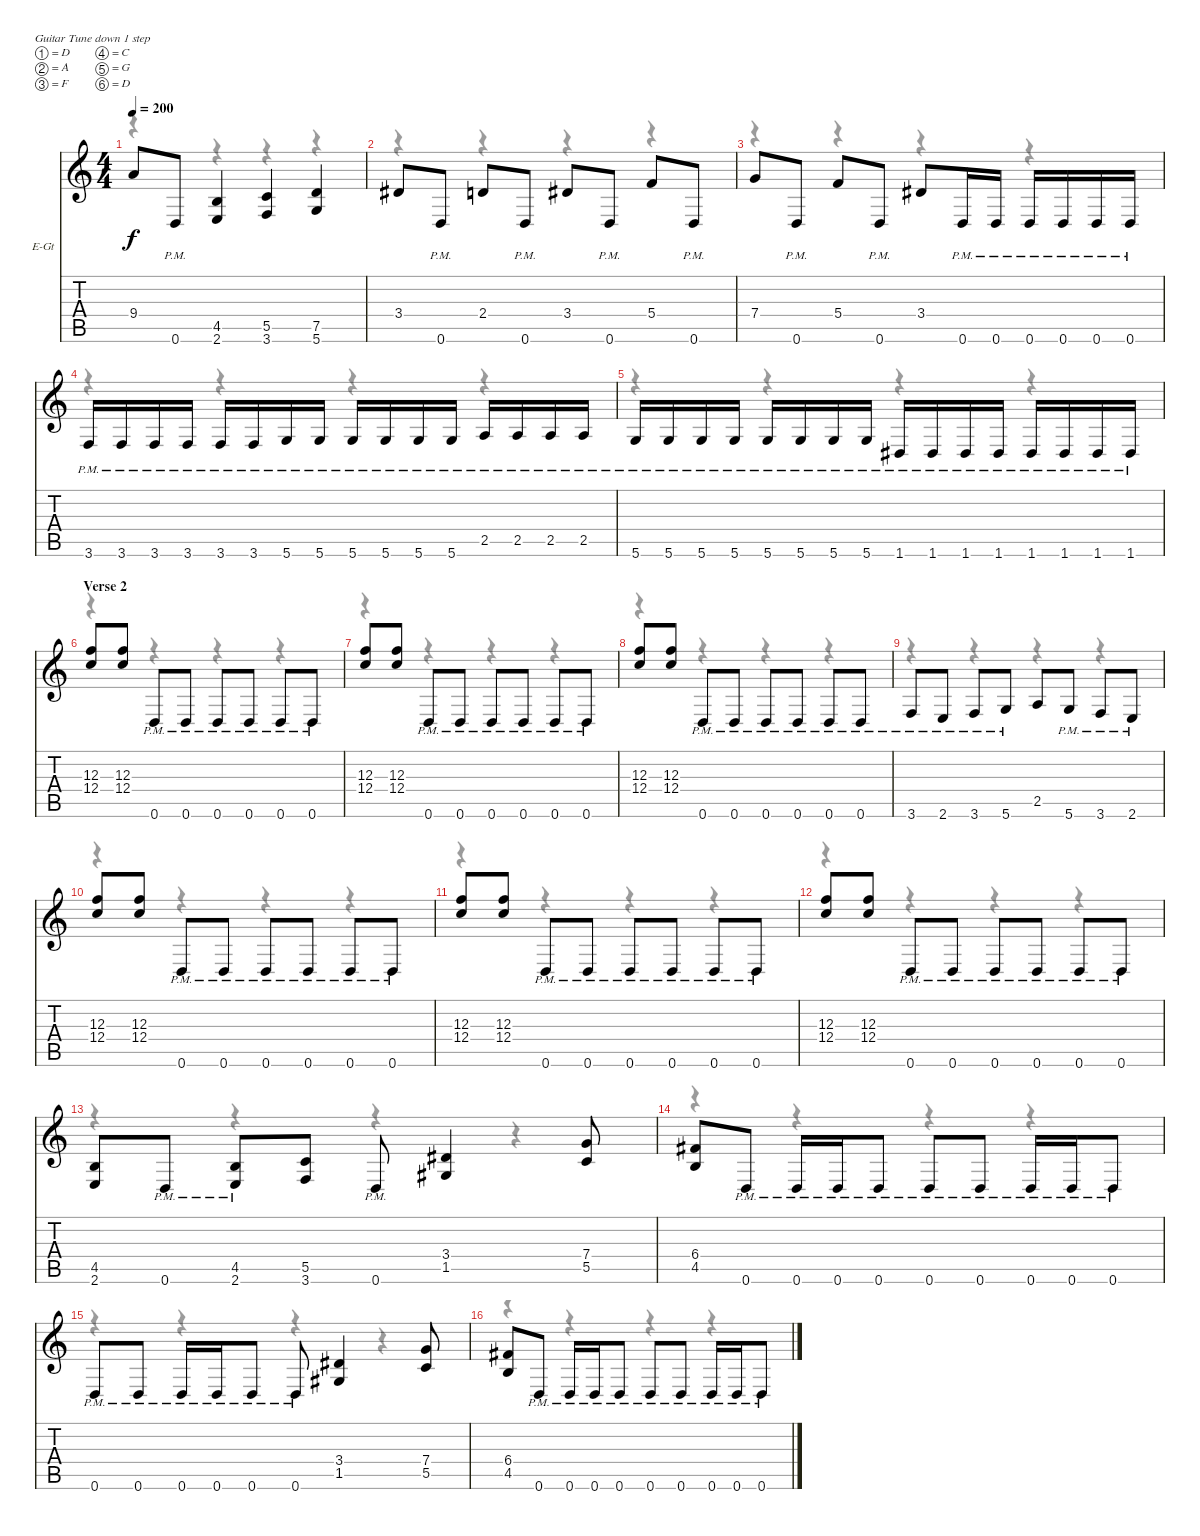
\bracketExtendMode nobrackets
\firstSystemTrackNameOrientation horizontal
\otherSystemsTrackNameOrientation horizontal
\track ("Sami Yli-Sirniö" "E-Gt") {instrument distortionguitar}
\staff {score tabs}
\tuning (D4 A3 F3 C3 G2 D2)
\voice
\ts (4 4)
\tempo 200
\clef g2
\ks c
9.4.8{dy f} 0.6{pm}.8 (4.5 2.6).4 (5.5 3.6).4 (7.5 5.6).4 |
3.4.8 0.6{pm}.8 2.4.8 0.6{pm}.8 3.4.8 0.6{pm}.8 5.4.8 0.6{pm}.8 |
7.4.8 0.6{pm}.8 5.4.8 0.6{pm}.8 3.4.8 0.6{pm}.16 0.6{pm}.16 0.6{pm}.16 0.6{pm}.16 0.6{pm}.16 0.6{pm}.16 |
3.6{pm}.16 3.6{pm}.16 3.6{pm}.16 3.6{pm}.16 3.6{pm}.16 3.6{pm}.16 5.6{pm}.16 5.6{pm}.16 5.6{pm}.16 5.6{pm}.16 5.6{pm}.16 5.6{pm}.16 2.5{pm}.16 2.5{pm}.16 2.5{pm}.16 2.5{pm}.16 |
5.6{pm}.16 5.6{pm}.16 5.6{pm}.16 5.6{pm}.16 5.6{pm}.16 5.6{pm}.16 5.6{pm}.16 5.6{pm}.16 1.6{pm}.16 1.6{pm}.16 1.6{pm}.16 1.6{pm}.16 1.6{pm}.16 1.6{pm}.16 1.6{pm}.16 1.6{pm}.16 |
\section ("" "Verse 2")
(12.3 12.4).8 (12.3 12.4).8 0.6{pm}.8 0.6{pm}.8 0.6{pm}.8 0.6{pm}.8 0.6{pm}.8 0.6{pm}.8 |
(12.3 12.4).8 (12.3 12.4).8 0.6{pm}.8 0.6{pm}.8 0.6{pm}.8 0.6{pm}.8 0.6{pm}.8 0.6{pm}.8 |
(12.3 12.4).8 (12.3 12.4).8 0.6{pm}.8 0.6{pm}.8 0.6{pm}.8 0.6{pm}.8 0.6{pm}.8 0.6{pm}.8 |
3.6{pm}.8 2.6{pm}.8 3.6{pm}.8 5.6{pm}.8 2.5.8 5.6{pm}.8 3.6{pm}.8 2.6{pm}.8 |
(12.3 12.4).8 (12.3 12.4).8 0.6{pm}.8 0.6{pm}.8 0.6{pm}.8 0.6{pm}.8 0.6{pm}.8 0.6{pm}.8 |
(12.3 12.4).8 (12.3 12.4).8 0.6{pm}.8 0.6{pm}.8 0.6{pm}.8 0.6{pm}.8 0.6{pm}.8 0.6{pm}.8 |
(12.3 12.4).8 (12.3 12.4).8 0.6{pm}.8 0.6{pm}.8 0.6{pm}.8 0.6{pm}.8 0.6{pm}.8 0.6{pm}.8 |
(4.5 2.6).8 0.6{pm}.8 (4.5{pm} 2.6{pm}).8 (5.5 3.6).8 0.6{pm}.8 (3.4 1.5).4 (7.4 5.5).8 |
(6.4 4.5).8 0.6{pm}.8 0.6{pm}.16 0.6{pm}.16 0.6{pm}.8 0.6{pm}.8 0.6{pm}.8 0.6{pm}.16 0.6{pm}.16 0.6{pm}.8 |
0.6{pm}.8 0.6{pm}.8 0.6{pm}.16 0.6{pm}.16 0.6{pm}.8 0.6{pm}.8 (3.4 1.5).4 (7.4 5.5).8 |
(6.4 4.5).8 0.6{pm}.8 0.6{pm}.16 0.6{pm}.16 0.6{pm}.8 0.6{pm}.8 0.6{pm}.8 0.6{pm}.16 0.6{pm}.16 0.6{pm}.8
\voice
\clef g2
\ottava regular
\simile none
\ks c
r.4{dy mf} r.4 r.4 r.4 |
r.4 r.4 r.4 r.4 |
r.4 r.4 r.4 r.4 |
r.4 r.4 r.4 r.4 |
r.4 r.4 r.4 r.4 |
r.4 r.4 r.4 r.4 |
r.4 r.4 r.4 r.4 |
r.4 r.4 r.4 r.4 |
r.4 r.4 r.4 r.4 |
r.4 r.4 r.4 r.4 |
r.4 r.4 r.4 r.4 |
r.4 r.4 r.4 r.4 |
r.4 r.4 r.4 r.4 |
r.4 r.4 r.4 r.4 |
r.4 r.4 r.4 r.4 |
r.4 r.4 r.4 r.4
